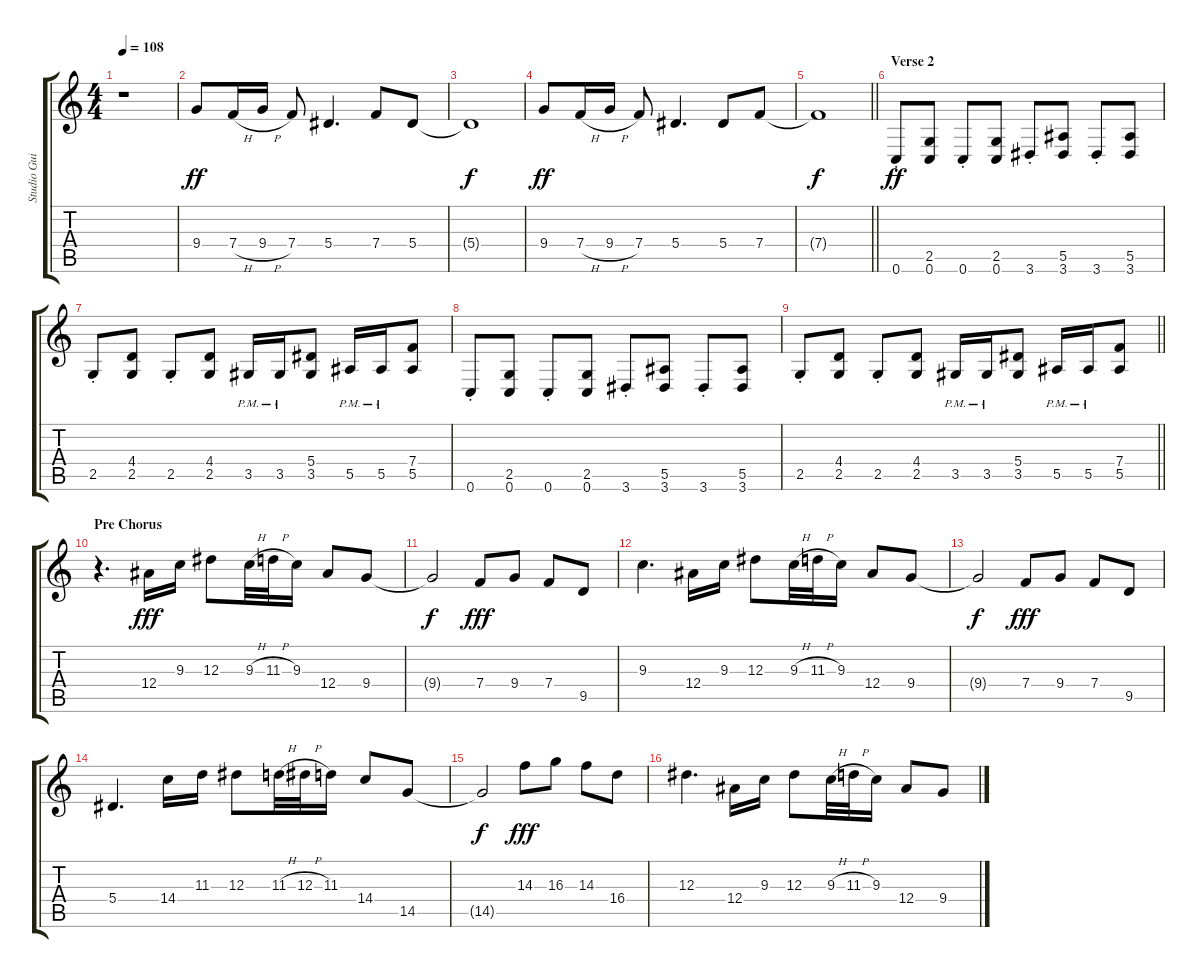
\track ("Studio Guitar" "Studio Gui") {instrument distortionguitar}
\staff {score tabs}
\tuning (C4 G3 Eb3 Bb2 F2 C2) {hide}
\ts (4 4)
\tempo 108
\clef g2
\ks c
r.1{dy ff} |
9.4.8 7.4{h}.16 9.4{h}.16 7.4.8 5.4.4{d} 7.4.8 5.4.8 |
5.4{t}.1{dy f} |
9.4.8{dy ff} 7.4{h}.16 9.4{h}.16 7.4.8 5.4.4{d} 5.4.8 7.4.8 |
\barLineRight lightlight
7.4{t}.1{dy f} |
\section ("" "Verse 2")
0.6{st}.8{dy ff volume 10} (2.5 0.6).8 0.6{st}.8 (2.5 0.6).8 3.6{st}.8 (5.5 3.6).8 3.6{st}.8 (5.5 3.6).8 |
2.5{st}.8 (4.4 2.5).8 2.5{st}.8 (4.4 2.5).8 3.5{pm}.16 3.5{pm}.16 (5.4 3.5).8 5.5{pm}.16 5.5{pm}.16 (7.4 5.5).8 |
0.6{st}.8 (2.5 0.6).8 0.6{st}.8 (2.5 0.6).8 3.6{st}.8 (5.5 3.6).8 3.6{st}.8 (5.5 3.6).8 |
\barLineRight lightlight
2.5{st}.8 (4.4 2.5).8 2.5{st}.8 (4.4 2.5).8 3.5{pm}.16 3.5{pm}.16 (5.4 3.5).8 5.5{pm}.16 5.5{pm}.16 (7.4 5.5).8 |
\section ("" "Pre Chorus")
r.4{d volume 12} 12.4.16{dy fff} 9.3.16 12.3.8 9.3{h}.32 11.3{h}.32 9.3.16 12.4.8 9.4.8 |
9.4{t}.2{dy f} 7.4.8{dy fff} 9.4.8 7.4.8 9.5.8 |
9.3.4{d} 12.4.16 9.3.16 12.3.8 9.3{h}.32 11.3{h}.32 9.3.16 12.4.8 9.4.8 |
9.4{t}.2{dy f} 7.4.8{dy fff} 9.4.8 7.4.8 9.5.8 |
5.4.4{d volume 12} 14.4.16 11.3.16 12.3.8 11.3{h}.32 12.3{h}.32 11.3.16 14.4.8 14.5.8 |
14.5{t}.2{dy f} 14.3.8{dy fff} 16.3.8 14.3.8 16.4.8 |
12.3.4{d} 12.4.16 9.3.16 12.3.8 9.3{h}.32 11.3{h}.32 9.3.16 12.4.8 9.4.8
